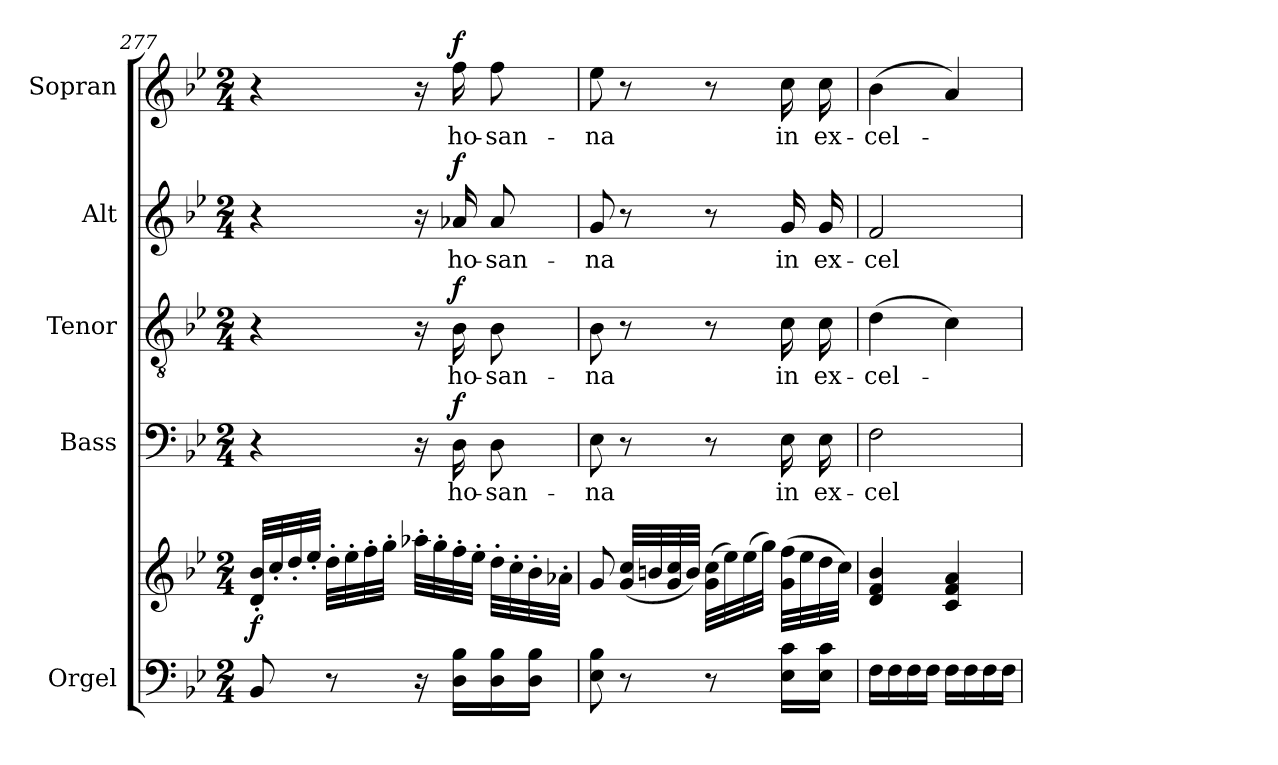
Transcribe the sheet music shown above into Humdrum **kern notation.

**kern	**kern	**dynam	**kern	**text	**dynam	**kern	**text	**dynam	**kern	**text	**dynam	**kern	**text	**dynam
*part5	*part5	*part5	*part4	*part4	*part4	*part3	*part3	*part3	*part2	*part2	*part2	*part1	*part1	*part1
*staff6	*staff5	*staff5/6	*staff4	*staff4	*staff4	*staff3	*staff3	*staff3	*staff2	*staff2	*staff2	*staff1	*staff1	*staff1
*I"Orgel	*	*	*I"Bass	*	*	*I"Tenor	*	*	*I"Alt	*	*	*I"Sopran	*	*
*I'Org.	*	*	*I'B.	*	*	*I'T.	*	*	*I'A.	*	*	*I'S.	*	*
!!LO:LB:g=z
*clefF4	*clefG2	*	*clefF4	*	*	*clefGv2	*	*	*clefG2	*	*	*clefG2	*	*
*k[b-e-]	*k[b-e-]	*	*k[b-e-]	*	*	*k[b-e-]	*	*	*k[b-e-]	*	*	*k[b-e-]	*	*
*B-:	*B-:	*	*B-:	*	*	*B-:	*	*	*B-:	*	*	*B-:	*	*
*M2/4	*M2/4	*	*M2/4	*	*	*M2/4	*	*	*M2/4	*	*	*M2/4	*	*
=277	=277	=277	=277	=277	=277	=277	=277	=277	=277	=277	=277	=277	=277	=277
!	!	!LO:DY:b	!	!	!	!	!	!	!	!	!	!	!	!
8BB-/	32d/'< 32b-/'<LLL	f	4r	.	.	4r	.	.	4r	.	.	4r	.	.
.	32cc'</	.	.	.	.	.	.	.	.	.	.	.	.	.
.	32dd'</	.	.	.	.	.	.	.	.	.	.	.	.	.
.	32ee-'</JJJ	.	.	.	.	.	.	.	.	.	.	.	.	.
8r	32dd'>\LLL	.	.	.	.	.	.	.	.	.	.	.	.	.
.	32ee-'>\	.	.	.	.	.	.	.	.	.	.	.	.	.
.	32ff'>\	.	.	.	.	.	.	.	.	.	.	.	.	.
.	32gg'>\JJJ	.	.	.	.	.	.	.	.	.	.	.	.	.
16r	32aa-X'>\LLL	.	16r	.	.	16r	.	.	16r	.	.	16r	.	.
.	32gg'>\	.	.	.	.	.	.	.	.	.	.	.	.	.
!	!	!	!	!LO:LY:b	!LO:DY:a	!	!LO:LY:b	!LO:DY:a	!	!LO:LY:b	!LO:DY:a	!	!LO:LY:b	!LO:DY:a
16D\ 16B-\LL	32ff'>\	.	16D\	ho-	f	16B-\	ho-	f	16a-X/	ho-	f	16ff\	ho-	f
.	32ee-'>\JJJ	.	.	.	.	.	.	.	.	.	.	.	.	.
!	!	!	!	!LO:LY:b	!	!	!LO:LY:b	!	!	!LO:LY:b	!	!	!LO:LY:b	!
16D\ 16B-\	32dd'>\LLL	.	8D\	-san-	.	8B-\	-san-	.	8a-/	-san-	.	8ff\	-san-	.
.	32cc'>\	.	.	.	.	.	.	.	.	.	.	.	.	.
16D\ 16B-\JJ	32b-'>\	.	.	.	.	.	.	.	.	.	.	.	.	.
.	32a-X'>\JJJ	.	.	.	.	.	.	.	.	.	.	.	.	.
=278	=278	=278	=278	=278	=278	=278	=278	=278	=278	=278	=278	=278	=278	=278
!	!	!	!	!LO:LY:b	!	!	!LO:LY:b	!	!	!LO:LY:b	!	!	!LO:LY:b	!
8E-\ 8B-\	8g/	.	8E-\	-na	.	8B-\	-na	.	8g/	-na	.	8ee-\	-na	.
8r	(<32g/ 32cc/LLL	.	8r	.	.	8r	.	.	8r	.	.	8r	.	.
.	32bn/	.	.	.	.	.	.	.	.	.	.	.	.	.
.	32g/ 32cc/	.	.	.	.	.	.	.	.	.	.	.	.	.
.	32b/JJJ)	.	.	.	.	.	.	.	.	.	.	.	.	.
8r	(>32g\ 32cc\LLL	.	8r	.	.	8r	.	.	8r	.	.	8r	.	.
.	32ee-\)	.	.	.	.	.	.	.	.	.	.	.	.	.
.	(>32ee-\	.	.	.	.	.	.	.	.	.	.	.	.	.
.	32gg\JJJ)	.	.	.	.	.	.	.	.	.	.	.	.	.
!	!	!	!	!LO:LY:b	!	!	!LO:LY:b	!	!	!LO:LY:b	!	!	!LO:LY:b	!
16E-\ 16c\LL	(>32g\ 32ff\LLL	.	16E-\	in	.	16c\	in	.	16g/	in	.	16cc\	in	.
.	32ee-\	.	.	.	.	.	.	.	.	.	.	.	.	.
!	!	!	!	!LO:LY:b	!	!	!LO:LY:b	!	!	!LO:LY:b	!	!	!LO:LY:b	!
16E-\ 16c\JJ	32dd\	.	16E-\	ex-	.	16c\	ex-	.	16g/	ex-	.	16cc\	ex-	.
.	32cc\JJJ)	.	.	.	.	.	.	.	.	.	.	.	.	.
=279	=279	=279	=279	=279	=279	=279	=279	=279	=279	=279	=279	=279	=279	=279
!	!	!	!	!LO:LY:b	!	!	!LO:LY:b	!	!	!LO:LY:b	!	!	!LO:LY:b	!
16F\LL	4d/ 4f/ 4b-/	.	2F\	-cel-	.	(>4d\	-cel-	.	2f/	-cel-	.	(>4b-\	-cel-	.
16F\	.	.	.	.	.	.	.	.	.	.	.	.	.	.
16F\	.	.	.	.	.	.	.	.	.	.	.	.	.	.
16F\JJ	.	.	.	.	.	.	.	.	.	.	.	.	.	.
16F\LL	4c/ 4f/ 4a/	.	.	.	.	4c\)	.	.	.	.	.	4a/)	.	.
16F\	.	.	.	.	.	.	.	.	.	.	.	.	.	.
16F\	.	.	.	.	.	.	.	.	.	.	.	.	.	.
16F\JJ	.	.	.	.	.	.	.	.	.	.	.	.	.	.
=	=	=	=	=	=	=	=	=	=	=	=	=	=	=
*-	*-	*-	*-	*-	*-	*-	*-	*-	*-	*-	*-	*-	*-	*-
